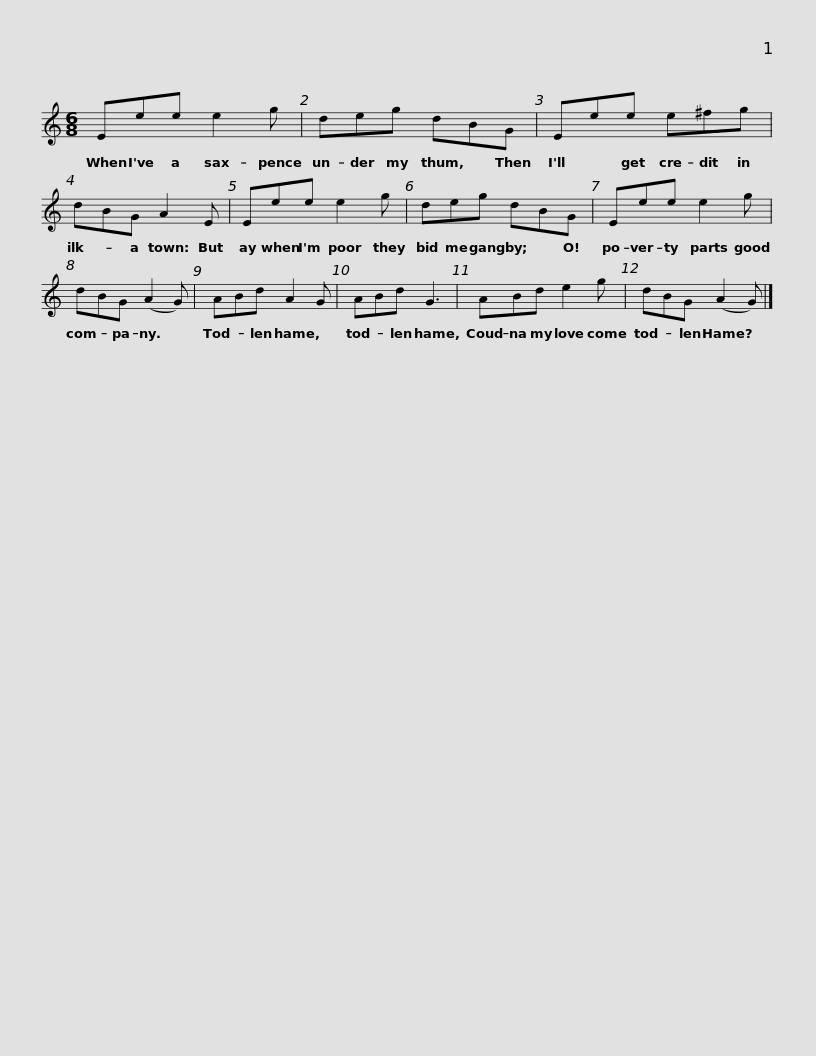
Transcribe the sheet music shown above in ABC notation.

X:1
L:1/8
M:6/8
I:linebreak $
K:C
V:1 treble
V:1
 Eee e2 g | deg dBG | Eee e^fg | dBG A2 E |$ Eee e2 g | %5
 deg dBG | Eee e2 g | dBG (A2 G) | ABd A2 G |$ ABd G3 | %10
 ABd e2 g | dBG (A2 G) |] %12
